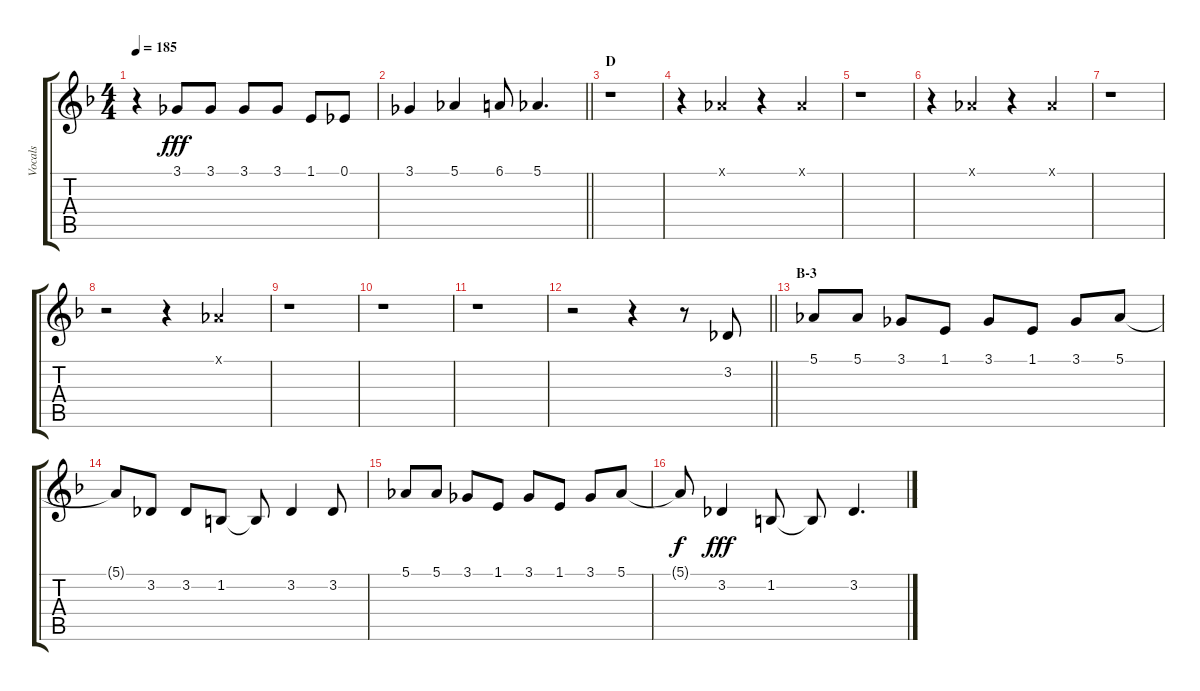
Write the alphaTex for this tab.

\track ("Vocals" "Vocals") {instrument voiceoohs}
\staff {score tabs}
\tuning (Eb4 Bb3 Gb3 Db3 Ab2 Db2) {hide}
\ts (4 4)
\tempo 185
\clef g2
\ks f
r.4{dy fff} 3.1.8 3.1.8 3.1.8 3.1.8 1.1.8 0.1.8 |
\barLineRight lightlight
3.1.4 5.1.4 6.1.8 5.1.4{d} |
\section ("" "D")
r.1 |
r.4 5.1{x}.4 r.4 5.1{x}.4 |
r.1 |
r.4 5.1{x}.4 r.4 5.1{x}.4 |
r.1 |
r.2 r.4 5.1{x}.4 |
r.1 |
r.1 |
r.1 |
\barLineRight lightlight
r.2 r.4 r.8 3.2.8 |
\section ("" "B-3")
5.1.8 5.1.8 3.1.8 1.1.8 3.1.8 1.1.8 3.1.8 5.1.8 |
5.1{t}.8 3.2.8 3.2.8 1.2.8 1.2{t}.8 3.2.4 3.2.8 |
5.1.8 5.1.8 3.1.8 1.1.8 3.1.8 1.1.8 3.1.8 5.1.8 |
5.1{t}.8{dy f} 3.2.4{dy fff} 1.2.8 1.2{t}.8 3.2.4{d}
